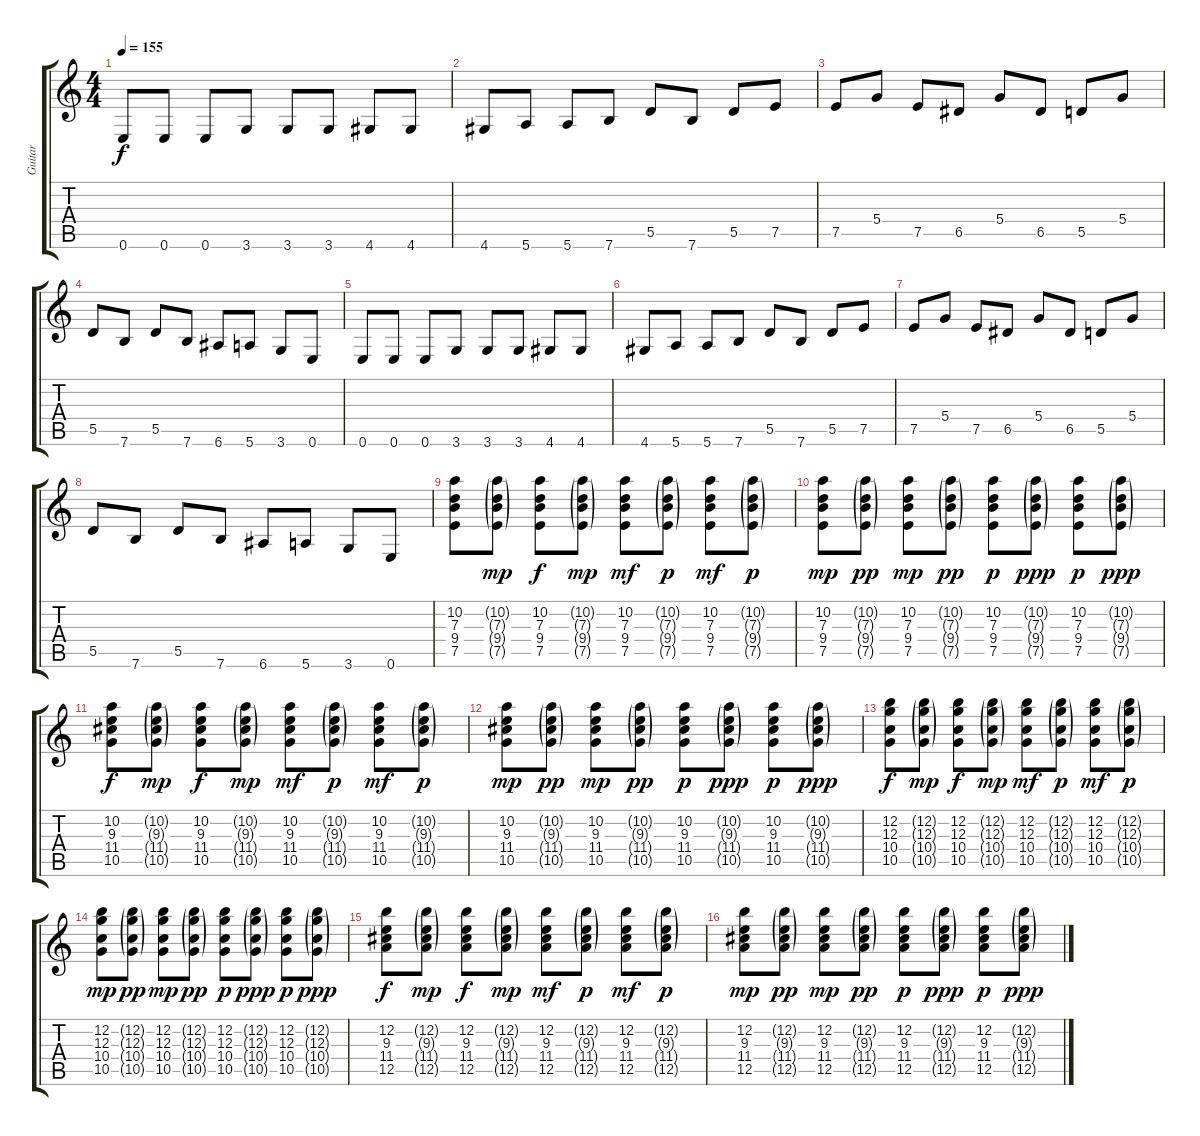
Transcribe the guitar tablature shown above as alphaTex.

\track ("Guitar " "Guitar ") {instrument distortionguitar}
\staff {score tabs}
\tuning (E4 B3 G3 D3 A2 E2) {hide}
\ts (4 4)
\tempo 155
\clef g2
\ks c
0.6.8{dy f} 0.6.8 0.6.8 3.6.8 3.6.8 3.6.8 4.6.8 4.6.8 |
4.6.8 5.6.8 5.6.8 7.6.8 5.5.8 7.6.8 5.5.8 7.5.8 |
7.5.8 5.4.8 7.5.8 6.5.8 5.4.8 6.5.8 5.5.8 5.4.8 |
5.5.8 7.6.8 5.5.8 7.6.8 6.6.8 5.6.8 3.6.8 0.6.8 |
0.6.8 0.6.8 0.6.8 3.6.8 3.6.8 3.6.8 4.6.8 4.6.8 |
4.6.8 5.6.8 5.6.8 7.6.8 5.5.8 7.6.8 5.5.8 7.5.8 |
7.5.8 5.4.8 7.5.8 6.5.8 5.4.8 6.5.8 5.5.8 5.4.8 |
5.5.8 7.6.8 5.5.8 7.6.8 6.6.8 5.6.8 3.6.8 0.6.8 |
(10.2 7.3 9.4 7.5).8{instrument electricguitarjazz} (10.2{g} 7.3{g} 9.4{g} 7.5{g}).8{dy mp} (10.2 7.3 9.4 7.5).8{dy f} (10.2{g} 7.3{g} 9.4{g} 7.5{g}).8{dy mp} (10.2 7.3 9.4 7.5).8{dy mf} (10.2{g} 7.3{g} 9.4{g} 7.5{g}).8{dy p} (10.2 7.3 9.4 7.5).8{dy mf} (10.2{g} 7.3{g} 9.4{g} 7.5{g}).8{dy p} |
(10.2 7.3 9.4 7.5).8{dy mp} (10.2{g} 7.3{g} 9.4{g} 7.5{g}).8{dy pp} (10.2 7.3 9.4 7.5).8{dy mp} (10.2{g} 7.3{g} 9.4{g} 7.5{g}).8{dy pp} (10.2 7.3 9.4 7.5).8{dy p} (10.2{g} 7.3{g} 9.4{g} 7.5{g}).8{dy ppp} (10.2 7.3 9.4 7.5).8{dy p} (10.2{g} 7.3{g} 9.4{g} 7.5{g}).8{dy ppp} |
(10.2 9.3 11.4 10.5).8{dy f} (10.2{g} 9.3{g} 11.4{g} 10.5{g}).8{dy mp} (10.2 9.3 11.4 10.5).8{dy f} (10.2{g} 9.3{g} 11.4{g} 10.5{g}).8{dy mp} (10.2 9.3 11.4 10.5).8{dy mf} (10.2{g} 9.3{g} 11.4{g} 10.5{g}).8{dy p} (10.2 9.3 11.4 10.5).8{dy mf} (10.2{g} 9.3{g} 11.4{g} 10.5{g}).8{dy p} |
(10.2 9.3 11.4 10.5).8{dy mp} (10.2{g} 9.3{g} 11.4{g} 10.5{g}).8{dy pp} (10.2 9.3 11.4 10.5).8{dy mp} (10.2{g} 9.3{g} 11.4{g} 10.5{g}).8{dy pp} (10.2 9.3 11.4 10.5).8{dy p} (10.2{g} 9.3{g} 11.4{g} 10.5{g}).8{dy ppp} (10.2 9.3 11.4 10.5).8{dy p} (10.2{g} 9.3{g} 11.4{g} 10.5{g}).8{dy ppp} |
(12.2 12.3 10.4 10.5).8{dy f} (12.2{g} 12.3{g} 10.4{g} 10.5{g}).8{dy mp} (12.2 12.3 10.4 10.5).8{dy f} (12.2{g} 12.3{g} 10.4{g} 10.5{g}).8{dy mp} (12.2 12.3 10.4 10.5).8{dy mf} (12.2{g} 12.3{g} 10.4{g} 10.5{g}).8{dy p} (12.2 12.3 10.4 10.5).8{dy mf} (12.2{g} 12.3{g} 10.4{g} 10.5{g}).8{dy p} |
(12.2 12.3 10.4 10.5).8{dy mp} (12.2{g} 12.3{g} 10.4{g} 10.5{g}).8{dy pp} (12.2 12.3 10.4 10.5).8{dy mp} (12.2{g} 12.3{g} 10.4{g} 10.5{g}).8{dy pp} (12.2 12.3 10.4 10.5).8{dy p} (12.2{g} 12.3{g} 10.4{g} 10.5{g}).8{dy ppp} (12.2 12.3 10.4 10.5).8{dy p} (12.2{g} 12.3{g} 10.4{g} 10.5{g}).8{dy ppp} |
(12.2 9.3 11.4 12.5).8{dy f} (12.2{g} 9.3{g} 11.4{g} 12.5{g}).8{dy mp} (12.2 9.3 11.4 12.5).8{dy f} (12.2{g} 9.3{g} 11.4{g} 12.5{g}).8{dy mp} (12.2 9.3 11.4 12.5).8{dy mf} (12.2{g} 9.3{g} 11.4{g} 12.5{g}).8{dy p} (12.2 9.3 11.4 12.5).8{dy mf} (12.2{g} 9.3{g} 11.4{g} 12.5{g}).8{dy p} |
(12.2 9.3 11.4 12.5).8{dy mp} (12.2{g} 9.3{g} 11.4{g} 12.5{g}).8{dy pp} (12.2 9.3 11.4 12.5).8{dy mp} (12.2{g} 9.3{g} 11.4{g} 12.5{g}).8{dy pp} (12.2 9.3 11.4 12.5).8{dy p} (12.2{g} 9.3{g} 11.4{g} 12.5{g}).8{dy ppp} (12.2 9.3 11.4 12.5).8{dy p} (12.2{g} 9.3{g} 11.4{g} 12.5{g}).8{dy ppp}
